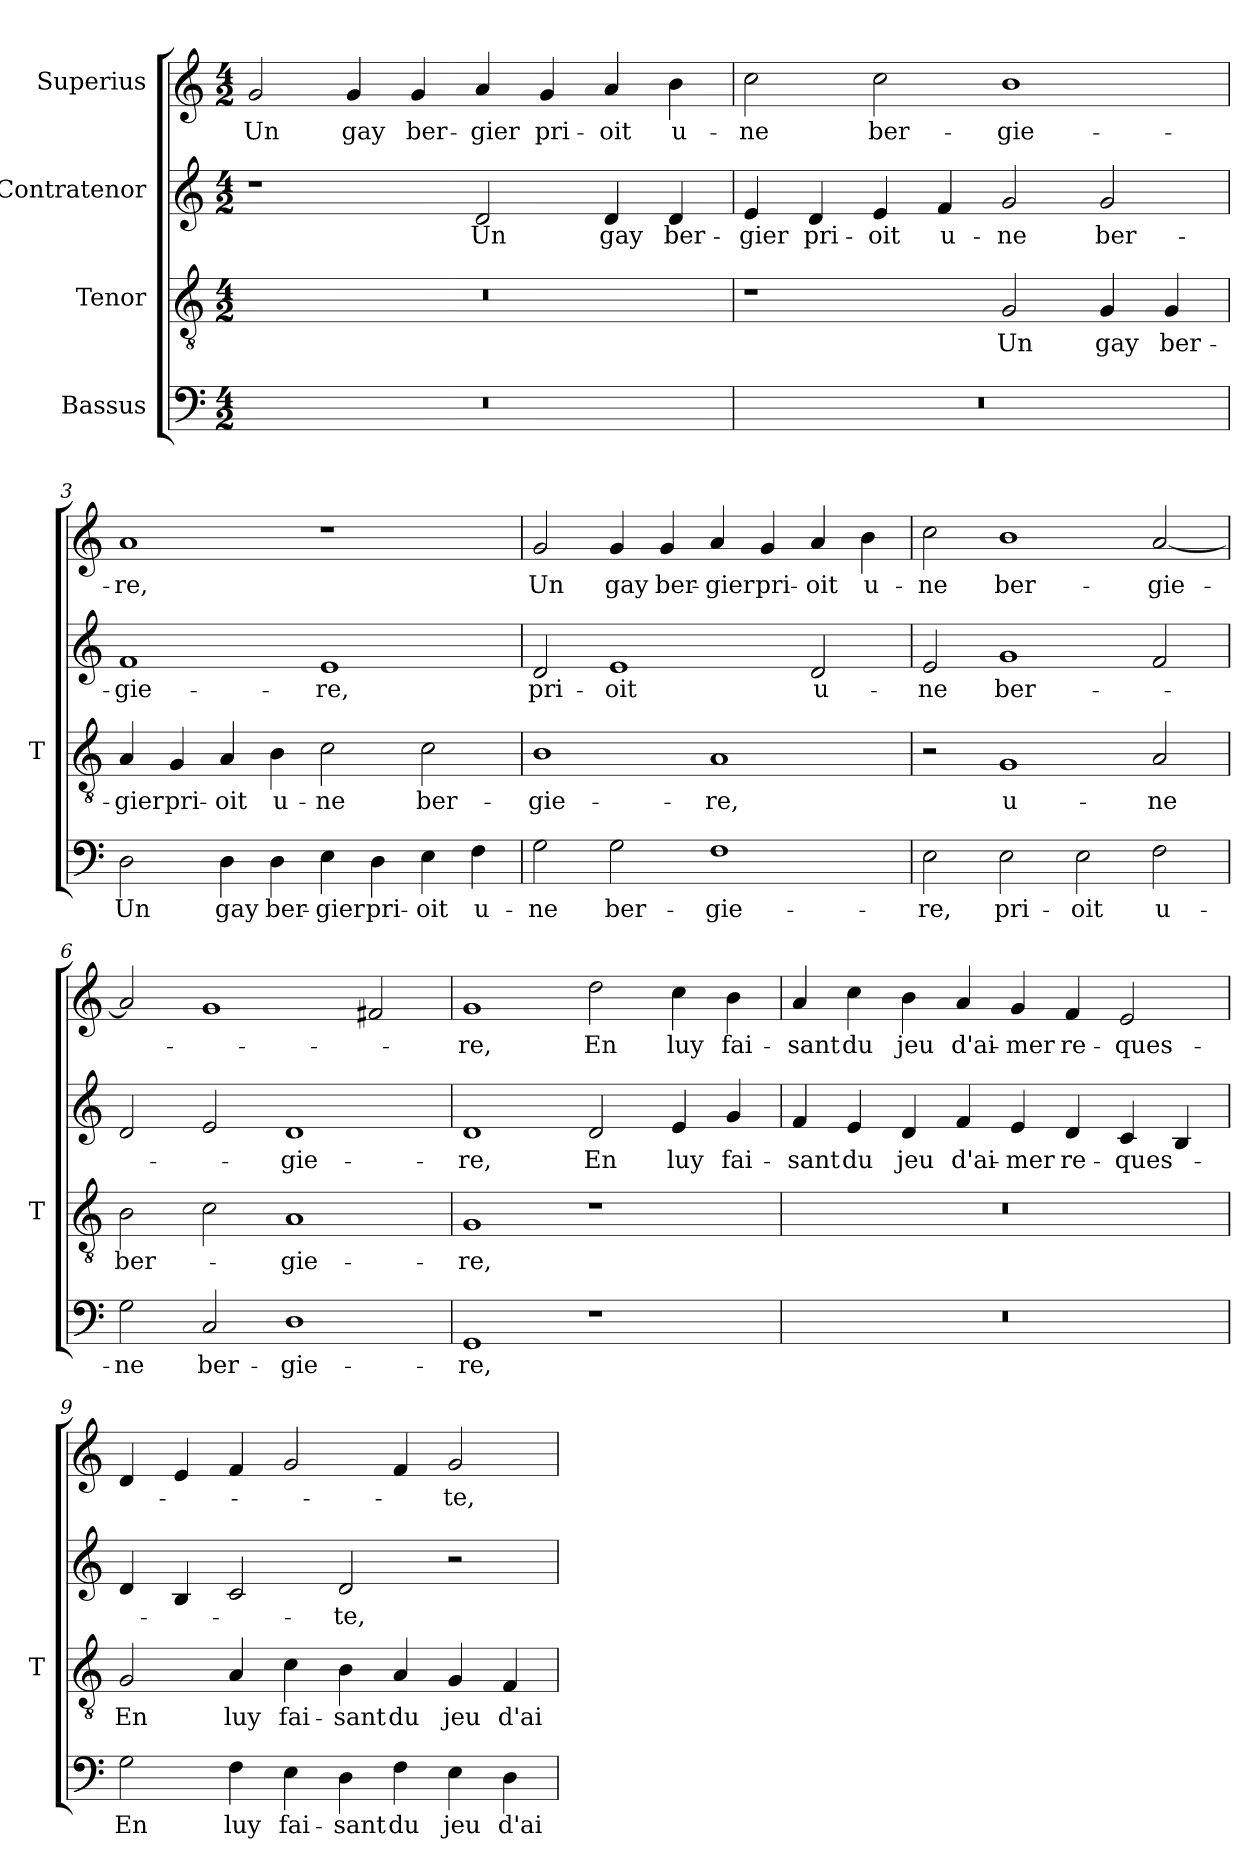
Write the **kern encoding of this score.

**kern	**text	**kern	**text	**kern	**text	**kern	**text
*part4	*part4	*part3	*part3	*part2	*part2	*part1	*part1
*staff4	*staff4	*staff3	*staff3	*staff2	*staff2	*staff1	*staff1
*I"Bassus	*	*I"Tenor	*	*I"Contratenor	*	*I"Superius	*
*	*	*I'T	*	*	*	*	*
*clefF4	*	*clefGv2	*	*clefG2	*	*clefG2	*
*k[]	*	*k[]	*	*k[]	*	*k[]	*
*M4/2	*	*M4/2	*	*M4/2	*	*M4/2	*
=1	=1	=1	=1	=1	=1	=1	=1
0r	.	0r	.	1r	.	2g	-Un
.	.	.	.	.	.	4g	-gay
.	.	.	.	.	.	4g	ber-
.	.	.	.	2d	-Un	4a	-gier
.	.	.	.	.	.	4g	pri-
.	.	.	.	4d	-gay	4a	-oit
.	.	.	.	4d	ber-	4b	u-
=2	=2	=2	=2	=2	=2	=2	=2
0r	.	1r	.	4e	-gier	2cc	-ne
.	.	.	.	4d	pri-	.	.
.	.	.	.	4e	-oit	2cc	ber-
.	.	.	.	4f	u-	.	.
.	.	2G	-Un	2g	-ne	1b	gie-
.	.	4G	-gay	2g	ber-	.	.
.	.	4G	ber-	.	.	.	.
=3	=3	=3	=3	=3	=3	=3	=3
2D	-Un	4A	-gier	1f	gie-	1a	-re,
.	.	4G	pri-	.	.	.	.
4D	-gay	4A	-oit	.	.	.	.
4D	ber-	4B	u-	.	.	.	.
4E	-gier	2c	-ne	1e	-re,	1r	.
4D	pri-	.	.	.	.	.	.
4E	-oit	2c	ber-	.	.	.	.
4F	u-	.	.	.	.	.	.
=4	=4	=4	=4	=4	=4	=4	=4
2G	-ne	1B	gie-	2d	pri-	2g	-Un
2G	ber-	.	.	1e	-oit	4g	-gay
.	.	.	.	.	.	4g	ber-
1F	gie-	1A	-re,	.	.	4a	-gier
.	.	.	.	.	.	4g	pri-
.	.	.	.	2d	u-	4a	-oit
.	.	.	.	.	.	4b	u-
=5	=5	=5	=5	=5	=5	=5	=5
2E	-re,	2r	.	2e	-ne	2cc	-ne
2E	pri-	1G	u-	1g	ber-	1b	ber-
2E	-oit	.	.	.	.	.	.
2F	u-	2A	-ne	2f	.	[2a	gie-
=6	=6	=6	=6	=6	=6	=6	=6
2G	-ne	2B	ber-	2d	.	2a]	.
2C	ber-	2c	.	2e	.	1g	.
1D	gie-	1A	gie-	1d	gie-	.	.
.	.	.	.	.	.	2f#X	.
=7	=7	=7	=7	=7	=7	=7	=7
1GG	-re,	1G	-re,	1d	-re,	1g	-re,
1r	.	1r	.	2d	-En	2dd	-En
.	.	.	.	4e	-luy	4cc	-luy
.	.	.	.	4g	fai-	4b	fai-
=8	=8	=8	=8	=8	=8	=8	=8
0r	.	0r	.	4f	-sant	4a	-sant
.	.	.	.	4e	-du	4cc	-du
.	.	.	.	4d	-jeu	4b	-jeu
.	.	.	.	4f	d'ai-	4a	d'ai-
.	.	.	.	4e	-mer	4g	-mer
.	.	.	.	4d	re-	4f	re-
.	.	.	.	4c	ques-	2e	ques-
.	.	.	.	4B	.	.	.
=9	=9	=9	=9	=9	=9	=9	=9
2G	-En	2G	-En	4d	.	4d	.
.	.	.	.	4B	.	4e	.
4F	-luy	4A	-luy	2c	.	4f	.
4E	fai-	4c	fai-	.	.	2g	.
4D	-sant	4B	-sant	2d	-te,	.	.
4F	-du	4A	-du	.	.	4f	.
4E	-jeu	4G	-jeu	2r	.	2g	-te,
4D	d'ai-	4F	d'ai-	.	.	.	.
=	=	=	=	=	=	=	=
*-	*-	*-	*-	*-	*-	*-	*-
